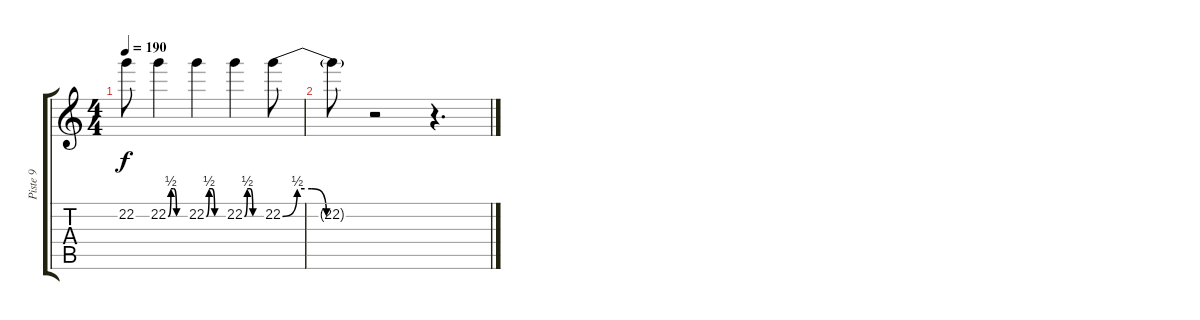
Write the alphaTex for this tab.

\track ("Piste 9" "Piste 9") {instrument overdrivenguitar}
\staff {score tabs}
\tuning (D4 A3 F3 C3 G2 D2) {hide}
\ts (4 4)
\tempo 190
\clef g2
\ks c
22.2.8{dy f} 22.2{be (custom 0 0 10 2 20 2 30 0 60 0)}.4 22.2{be (custom 0 0 10 2 20 2 30 0 60 0)}.4 22.2{be (custom 0 0 10 2 20 2 30 0 60 0)}.4 22.2{be (custom 0 0 10 2 20 2 30 0 60 0)}.8 |
22.2{t}.8 r.2 r.4{d}
